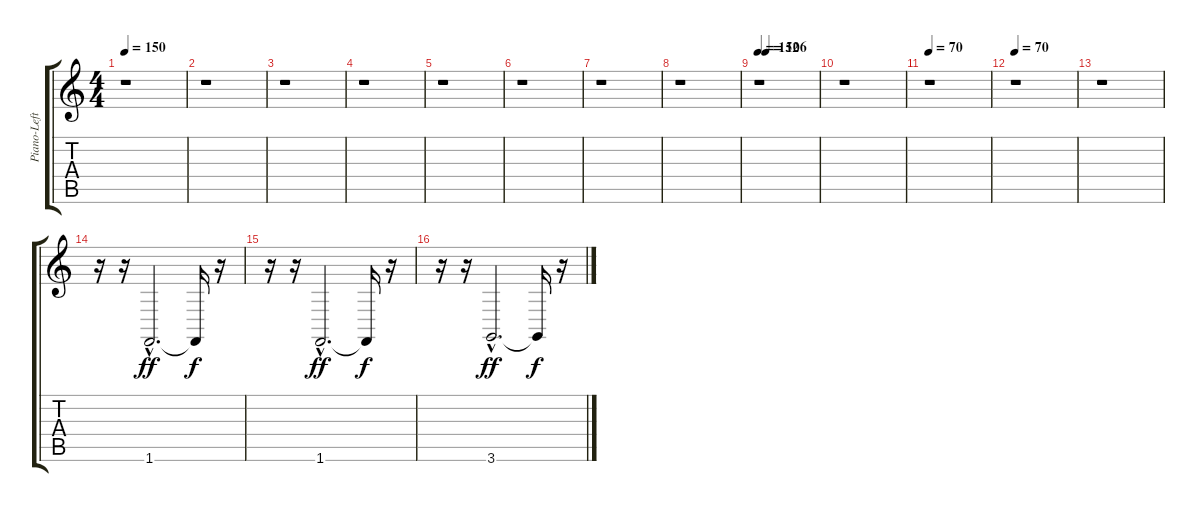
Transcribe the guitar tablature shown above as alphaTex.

\track ("Piano-Left Hand" "Piano-Left") {instrument acousticgrandpiano}
\staff {score tabs}
\tuning (E4 B3 G3 D3 A2 E2) {hide}
\ts (4 4)
\tempo 150
\clef g2
\ks c
r.1{dy f} |
r.1 |
r.1 |
r.1 |
r.1 |
r.1 |
r.1 |
r.1 |
\tempo 152
\tempo (106 0.125)
r.1 |
r.1 |
\tempo 70
r.1 |
\tempo 70
r.1 |
r.1 |
r.16 r.16 1.6{hac}.2{d dy ff} 1.6{t}.16{dy f} r.16 |
r.16 r.16 1.6{hac}.2{d dy ff} 1.6{t}.16{dy f} r.16 |
r.16 r.16 3.6{hac}.2{d dy ff} 3.6{t}.16{dy f} r.16
